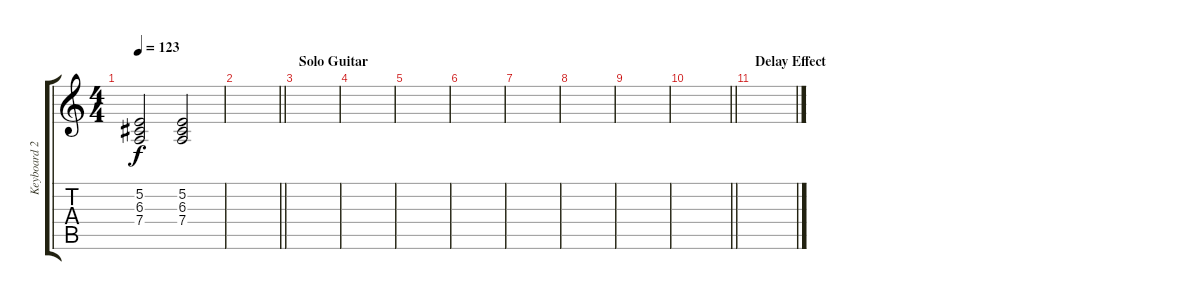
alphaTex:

\track ("Keyboard 2" "Keyboard 2") {instrument acousticgrandpiano}
\staff {score tabs}
\tuning (E4 B3 G3 D3 A2 E2) {hide}
\ts (4 4)
\tempo 123
\clef g2
\ks c
(5.2 6.3 7.4).2{dy f} (5.2 6.3 7.4).2 |
\barLineRight lightlight
|
\section ("" "Solo Guitar")
|
|
|
|
|
|
|
\barLineRight lightlight
|
\section ("" "Delay Effect")
